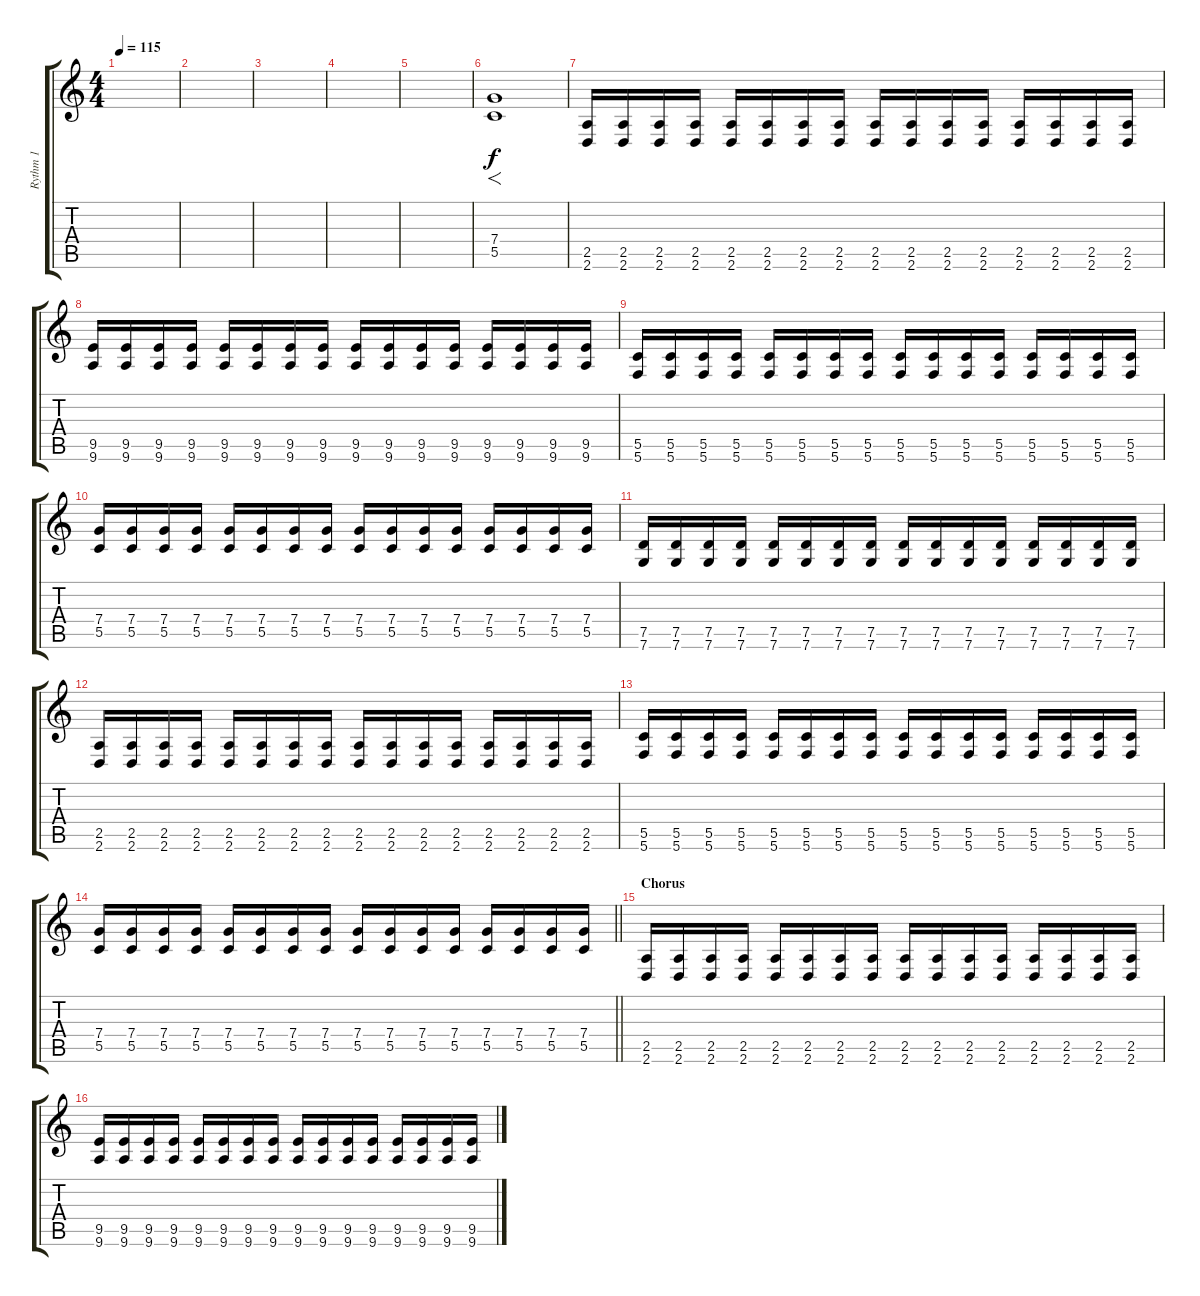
\track ("Rythm 1" "Rythm 1") {instrument distortionguitar}
\staff {score tabs}
\tuning (D4 A3 F3 C3 G2 C2) {hide}
\ts (4 4)
\tempo 115
\clef g2
\ks c
|
|
|
|
|
(7.4 5.5).1{f} |
(2.5 2.6).16 (2.5 2.6).16 (2.5 2.6).16 (2.5 2.6).16 (2.5 2.6).16 (2.5 2.6).16 (2.5 2.6).16 (2.5 2.6).16 (2.5 2.6).16 (2.5 2.6).16 (2.5 2.6).16 (2.5 2.6).16 (2.5 2.6).16 (2.5 2.6).16 (2.5 2.6).16 (2.5 2.6).16 |
(9.5 9.6).16 (9.5 9.6).16 (9.5 9.6).16 (9.5 9.6).16 (9.5 9.6).16 (9.5 9.6).16 (9.5 9.6).16 (9.5 9.6).16 (9.5 9.6).16 (9.5 9.6).16 (9.5 9.6).16 (9.5 9.6).16 (9.5 9.6).16 (9.5 9.6).16 (9.5 9.6).16 (9.5 9.6).16 |
(5.5 5.6).16 (5.5 5.6).16 (5.5 5.6).16 (5.5 5.6).16 (5.5 5.6).16 (5.5 5.6).16 (5.5 5.6).16 (5.5 5.6).16 (5.5 5.6).16 (5.5 5.6).16 (5.5 5.6).16 (5.5 5.6).16 (5.5 5.6).16 (5.5 5.6).16 (5.5 5.6).16 (5.5 5.6).16 |
(7.4 5.5).16 (7.4 5.5).16 (7.4 5.5).16 (7.4 5.5).16 (7.4 5.5).16 (7.4 5.5).16 (7.4 5.5).16 (7.4 5.5).16 (7.4 5.5).16 (7.4 5.5).16 (7.4 5.5).16 (7.4 5.5).16 (7.4 5.5).16 (7.4 5.5).16 (7.4 5.5).16 (7.4 5.5).16 |
(7.5 7.6).16 (7.5 7.6).16 (7.5 7.6).16 (7.5 7.6).16 (7.5 7.6).16 (7.5 7.6).16 (7.5 7.6).16 (7.5 7.6).16 (7.5 7.6).16 (7.5 7.6).16 (7.5 7.6).16 (7.5 7.6).16 (7.5 7.6).16 (7.5 7.6).16 (7.5 7.6).16 (7.5 7.6).16 |
(2.5 2.6).16 (2.5 2.6).16 (2.5 2.6).16 (2.5 2.6).16 (2.5 2.6).16 (2.5 2.6).16 (2.5 2.6).16 (2.5 2.6).16 (2.5 2.6).16 (2.5 2.6).16 (2.5 2.6).16 (2.5 2.6).16 (2.5 2.6).16 (2.5 2.6).16 (2.5 2.6).16 (2.5 2.6).16 |
(5.5 5.6).16 (5.5 5.6).16 (5.5 5.6).16 (5.5 5.6).16 (5.5 5.6).16 (5.5 5.6).16 (5.5 5.6).16 (5.5 5.6).16 (5.5 5.6).16 (5.5 5.6).16 (5.5 5.6).16 (5.5 5.6).16 (5.5 5.6).16 (5.5 5.6).16 (5.5 5.6).16 (5.5 5.6).16 |
\barLineRight lightlight
(7.4 5.5).16 (7.4 5.5).16 (7.4 5.5).16 (7.4 5.5).16 (7.4 5.5).16 (7.4 5.5).16 (7.4 5.5).16 (7.4 5.5).16 (7.4 5.5).16 (7.4 5.5).16 (7.4 5.5).16 (7.4 5.5).16 (7.4 5.5).16 (7.4 5.5).16 (7.4 5.5).16 (7.4 5.5).16 |
\section ("" "Chorus")
(2.5 2.6).16 (2.5 2.6).16 (2.5 2.6).16 (2.5 2.6).16 (2.5 2.6).16 (2.5 2.6).16 (2.5 2.6).16 (2.5 2.6).16 (2.5 2.6).16 (2.5 2.6).16 (2.5 2.6).16 (2.5 2.6).16 (2.5 2.6).16 (2.5 2.6).16 (2.5 2.6).16 (2.5 2.6).16 |
(9.5 9.6).16 (9.5 9.6).16 (9.5 9.6).16 (9.5 9.6).16 (9.5 9.6).16 (9.5 9.6).16 (9.5 9.6).16 (9.5 9.6).16 (9.5 9.6).16 (9.5 9.6).16 (9.5 9.6).16 (9.5 9.6).16 (9.5 9.6).16 (9.5 9.6).16 (9.5 9.6).16 (9.5 9.6).16
